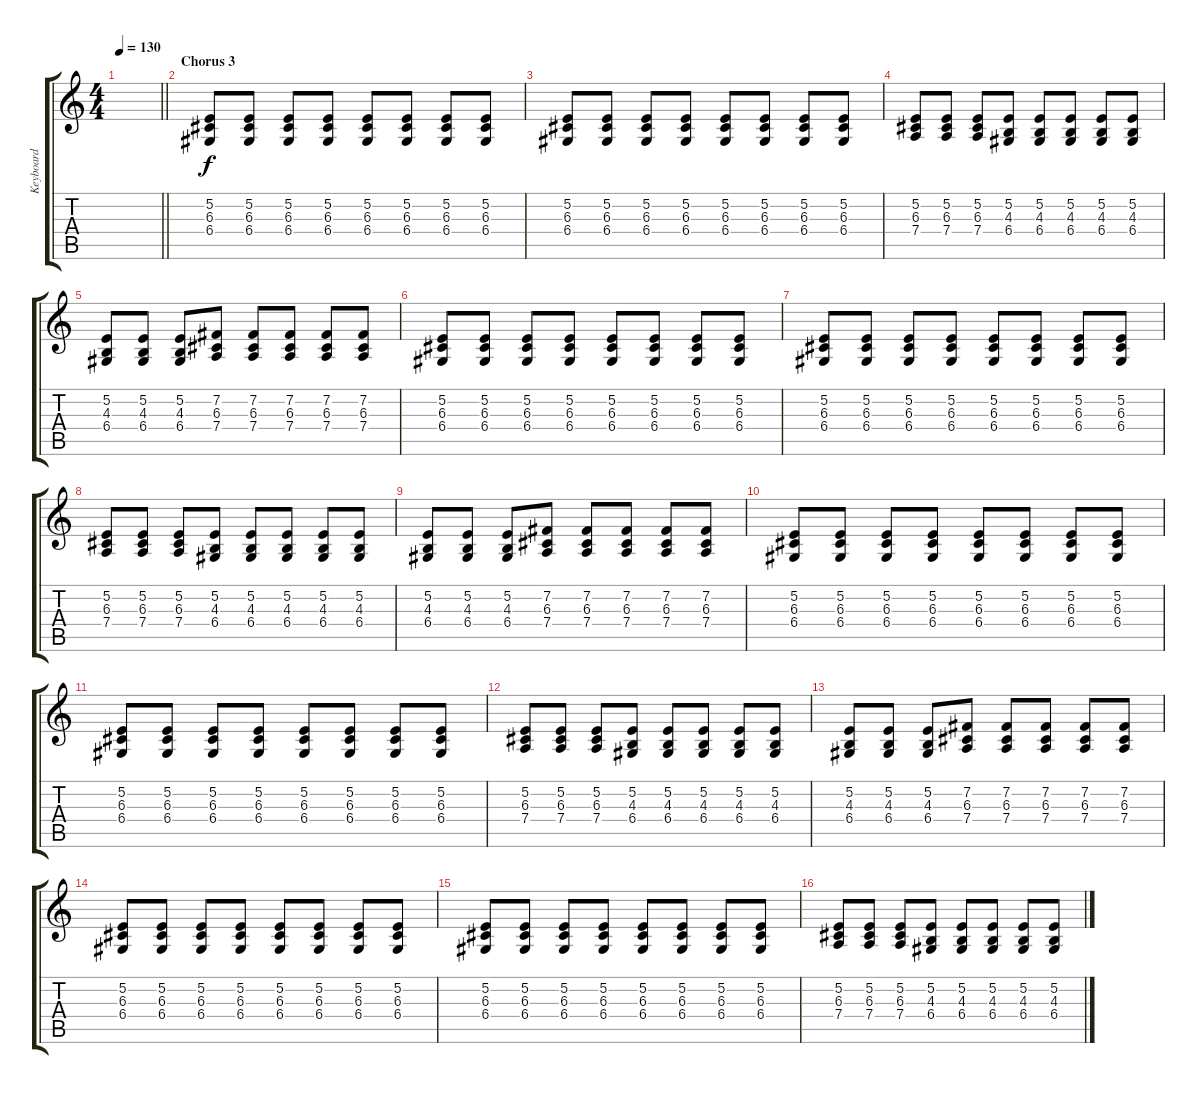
\track ("Keyboard" "Keyboard") {instrument lead1square}
\staff {score tabs}
\tuning (E4 B3 G3 D3 A2 E2) {hide}
\ts (4 4)
\tempo 130
\clef g2
\barLineRight lightlight
\ks c
|
\section ("" "Chorus 3")
(5.2 6.3 6.4).8 (5.2 6.3 6.4).8 (5.2 6.3 6.4).8 (5.2 6.3 6.4).8 (5.2 6.3 6.4).8 (5.2 6.3 6.4).8 (5.2 6.3 6.4).8 (5.2 6.3 6.4).8 |
(5.2 6.3 6.4).8 (5.2 6.3 6.4).8 (5.2 6.3 6.4).8 (5.2 6.3 6.4).8 (5.2 6.3 6.4).8 (5.2 6.3 6.4).8 (5.2 6.3 6.4).8 (5.2 6.3 6.4).8 |
(5.2 6.3 7.4).8 (5.2 6.3 7.4).8 (5.2 6.3 7.4).8 (5.2 4.3 6.4).8 (5.2 4.3 6.4).8 (5.2 4.3 6.4).8 (5.2 4.3 6.4).8 (5.2 4.3 6.4).8 |
(5.2 4.3 6.4).8 (5.2 4.3 6.4).8 (5.2 4.3 6.4).8 (7.2 6.3 7.4).8 (7.2 6.3 7.4).8 (7.2 6.3 7.4).8 (7.2 6.3 7.4).8 (7.2 6.3 7.4).8 |
(5.2 6.3 6.4).8 (5.2 6.3 6.4).8 (5.2 6.3 6.4).8 (5.2 6.3 6.4).8 (5.2 6.3 6.4).8 (5.2 6.3 6.4).8 (5.2 6.3 6.4).8 (5.2 6.3 6.4).8 |
(5.2 6.3 6.4).8 (5.2 6.3 6.4).8 (5.2 6.3 6.4).8 (5.2 6.3 6.4).8 (5.2 6.3 6.4).8 (5.2 6.3 6.4).8 (5.2 6.3 6.4).8 (5.2 6.3 6.4).8 |
(5.2 6.3 7.4).8 (5.2 6.3 7.4).8 (5.2 6.3 7.4).8 (5.2 4.3 6.4).8 (5.2 4.3 6.4).8 (5.2 4.3 6.4).8 (5.2 4.3 6.4).8 (5.2 4.3 6.4).8 |
(5.2 4.3 6.4).8 (5.2 4.3 6.4).8 (5.2 4.3 6.4).8 (7.2 6.3 7.4).8 (7.2 6.3 7.4).8 (7.2 6.3 7.4).8 (7.2 6.3 7.4).8 (7.2 6.3 7.4).8 |
(5.2 6.3 6.4).8 (5.2 6.3 6.4).8 (5.2 6.3 6.4).8 (5.2 6.3 6.4).8 (5.2 6.3 6.4).8 (5.2 6.3 6.4).8 (5.2 6.3 6.4).8 (5.2 6.3 6.4).8 |
(5.2 6.3 6.4).8 (5.2 6.3 6.4).8 (5.2 6.3 6.4).8 (5.2 6.3 6.4).8 (5.2 6.3 6.4).8 (5.2 6.3 6.4).8 (5.2 6.3 6.4).8 (5.2 6.3 6.4).8 |
(5.2 6.3 7.4).8 (5.2 6.3 7.4).8 (5.2 6.3 7.4).8 (5.2 4.3 6.4).8 (5.2 4.3 6.4).8 (5.2 4.3 6.4).8 (5.2 4.3 6.4).8 (5.2 4.3 6.4).8 |
(5.2 4.3 6.4).8 (5.2 4.3 6.4).8 (5.2 4.3 6.4).8 (7.2 6.3 7.4).8 (7.2 6.3 7.4).8 (7.2 6.3 7.4).8 (7.2 6.3 7.4).8 (7.2 6.3 7.4).8 |
(5.2 6.3 6.4).8 (5.2 6.3 6.4).8 (5.2 6.3 6.4).8 (5.2 6.3 6.4).8 (5.2 6.3 6.4).8 (5.2 6.3 6.4).8 (5.2 6.3 6.4).8 (5.2 6.3 6.4).8 |
(5.2 6.3 6.4).8 (5.2 6.3 6.4).8 (5.2 6.3 6.4).8 (5.2 6.3 6.4).8 (5.2 6.3 6.4).8 (5.2 6.3 6.4).8 (5.2 6.3 6.4).8 (5.2 6.3 6.4).8 |
(5.2 6.3 7.4).8 (5.2 6.3 7.4).8 (5.2 6.3 7.4).8 (5.2 4.3 6.4).8 (5.2 4.3 6.4).8 (5.2 4.3 6.4).8 (5.2 4.3 6.4).8 (5.2 4.3 6.4).8
